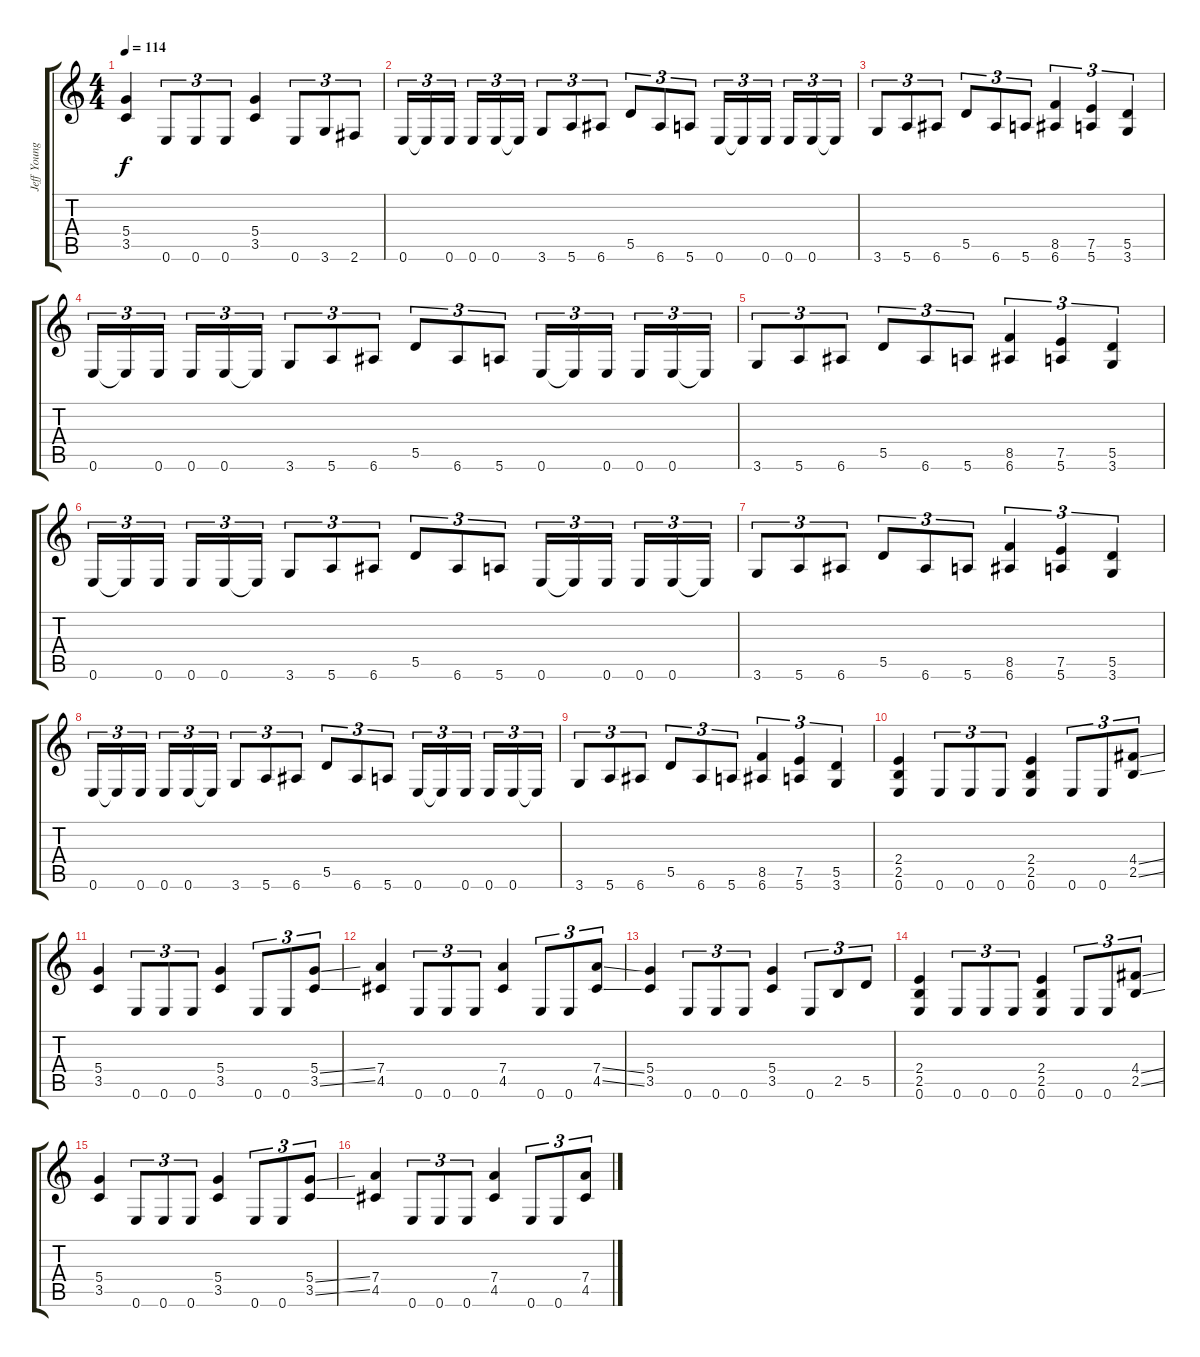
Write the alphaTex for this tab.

\track ("Jeff Young" "Jeff Young") {instrument distortionguitar}
\staff {score tabs}
\tuning (E4 B3 G3 D3 A2 E2) {hide}
\ts (4 4)
\tempo 114
\clef g2
\ks c
(5.4 3.5).4{dy f} 0.6.8{tu (3 2)} 0.6.8{tu (3 2)} 0.6.8{tu (3 2)} (5.4 3.5).4 0.6.8{tu (3 2)} 3.6.8{tu (3 2)} 2.6.8{tu (3 2)} |
0.6.16{tu (3 2)} 0.6{t}.16{tu (3 2)} 0.6.16{tu (3 2)} 0.6.16{tu (3 2)} 0.6.16{tu (3 2)} 0.6{t}.16{tu (3 2)} 3.6.8{tu (3 2)} 5.6.8{tu (3 2)} 6.6.8{tu (3 2)} 5.5.8{tu (3 2)} 6.6.8{tu (3 2)} 5.6.8{tu (3 2)} 0.6.16{tu (3 2)} 0.6{t}.16{tu (3 2)} 0.6.16{tu (3 2)} 0.6.16{tu (3 2)} 0.6.16{tu (3 2)} 0.6{t}.16{tu (3 2)} |
3.6.8{tu (3 2)} 5.6.8{tu (3 2)} 6.6.8{tu (3 2)} 5.5.8{tu (3 2)} 6.6.8{tu (3 2)} 5.6.8{tu (3 2)} (8.5 6.6).4{tu (3 2)} (7.5 5.6).4{tu (3 2)} (5.5 3.6).4{tu (3 2)} |
0.6.16{tu (3 2)} 0.6{t}.16{tu (3 2)} 0.6.16{tu (3 2)} 0.6.16{tu (3 2)} 0.6.16{tu (3 2)} 0.6{t}.16{tu (3 2)} 3.6.8{tu (3 2)} 5.6.8{tu (3 2)} 6.6.8{tu (3 2)} 5.5.8{tu (3 2)} 6.6.8{tu (3 2)} 5.6.8{tu (3 2)} 0.6.16{tu (3 2)} 0.6{t}.16{tu (3 2)} 0.6.16{tu (3 2)} 0.6.16{tu (3 2)} 0.6.16{tu (3 2)} 0.6{t}.16{tu (3 2)} |
3.6.8{tu (3 2)} 5.6.8{tu (3 2)} 6.6.8{tu (3 2)} 5.5.8{tu (3 2)} 6.6.8{tu (3 2)} 5.6.8{tu (3 2)} (8.5 6.6).4{tu (3 2)} (7.5 5.6).4{tu (3 2)} (5.5 3.6).4{tu (3 2)} |
0.6.16{tu (3 2)} 0.6{t}.16{tu (3 2)} 0.6.16{tu (3 2)} 0.6.16{tu (3 2)} 0.6.16{tu (3 2)} 0.6{t}.16{tu (3 2)} 3.6.8{tu (3 2)} 5.6.8{tu (3 2)} 6.6.8{tu (3 2)} 5.5.8{tu (3 2)} 6.6.8{tu (3 2)} 5.6.8{tu (3 2)} 0.6.16{tu (3 2)} 0.6{t}.16{tu (3 2)} 0.6.16{tu (3 2)} 0.6.16{tu (3 2)} 0.6.16{tu (3 2)} 0.6{t}.16{tu (3 2)} |
3.6.8{tu (3 2)} 5.6.8{tu (3 2)} 6.6.8{tu (3 2)} 5.5.8{tu (3 2)} 6.6.8{tu (3 2)} 5.6.8{tu (3 2)} (8.5 6.6).4{tu (3 2)} (7.5 5.6).4{tu (3 2)} (5.5 3.6).4{tu (3 2)} |
0.6.16{tu (3 2)} 0.6{t}.16{tu (3 2)} 0.6.16{tu (3 2)} 0.6.16{tu (3 2)} 0.6.16{tu (3 2)} 0.6{t}.16{tu (3 2)} 3.6.8{tu (3 2)} 5.6.8{tu (3 2)} 6.6.8{tu (3 2)} 5.5.8{tu (3 2)} 6.6.8{tu (3 2)} 5.6.8{tu (3 2)} 0.6.16{tu (3 2)} 0.6{t}.16{tu (3 2)} 0.6.16{tu (3 2)} 0.6.16{tu (3 2)} 0.6.16{tu (3 2)} 0.6{t}.16{tu (3 2)} |
3.6.8{tu (3 2)} 5.6.8{tu (3 2)} 6.6.8{tu (3 2)} 5.5.8{tu (3 2)} 6.6.8{tu (3 2)} 5.6.8{tu (3 2)} (8.5 6.6).4{tu (3 2)} (7.5 5.6).4{tu (3 2)} (5.5 3.6).4{tu (3 2)} |
(2.4 2.5 0.6).4 0.6.8{tu (3 2)} 0.6.8{tu (3 2)} 0.6.8{tu (3 2)} (2.4 2.5 0.6).4 0.6.8{tu (3 2)} 0.6.8{tu (3 2)} (4.4{ss} 2.5{ss}).8{tu (3 2)} |
(5.4 3.5).4 0.6.8{tu (3 2)} 0.6.8{tu (3 2)} 0.6.8{tu (3 2)} (5.4 3.5).4 0.6.8{tu (3 2)} 0.6.8{tu (3 2)} (5.4{ss} 3.5{ss}).8{tu (3 2)} |
(7.4 4.5).4 0.6.8{tu (3 2)} 0.6.8{tu (3 2)} 0.6.8{tu (3 2)} (7.4 4.5).4 0.6.8{tu (3 2)} 0.6.8{tu (3 2)} (7.4{ss} 4.5{ss}).8{tu (3 2)} |
(5.4 3.5).4 0.6.8{tu (3 2)} 0.6.8{tu (3 2)} 0.6.8{tu (3 2)} (5.4 3.5).4 0.6.8{tu (3 2)} 2.5.8{tu (3 2)} 5.5.8{tu (3 2)} |
(2.4 2.5 0.6).4 0.6.8{tu (3 2)} 0.6.8{tu (3 2)} 0.6.8{tu (3 2)} (2.4 2.5 0.6).4 0.6.8{tu (3 2)} 0.6.8{tu (3 2)} (4.4{ss} 2.5{ss}).8{tu (3 2)} |
(5.4 3.5).4 0.6.8{tu (3 2)} 0.6.8{tu (3 2)} 0.6.8{tu (3 2)} (5.4 3.5).4 0.6.8{tu (3 2)} 0.6.8{tu (3 2)} (5.4{ss} 3.5{ss}).8{tu (3 2)} |
(7.4 4.5).4 0.6.8{tu (3 2)} 0.6.8{tu (3 2)} 0.6.8{tu (3 2)} (7.4 4.5).4 0.6.8{tu (3 2)} 0.6.8{tu (3 2)} (7.4{ss} 4.5{ss}).8{tu (3 2)}
